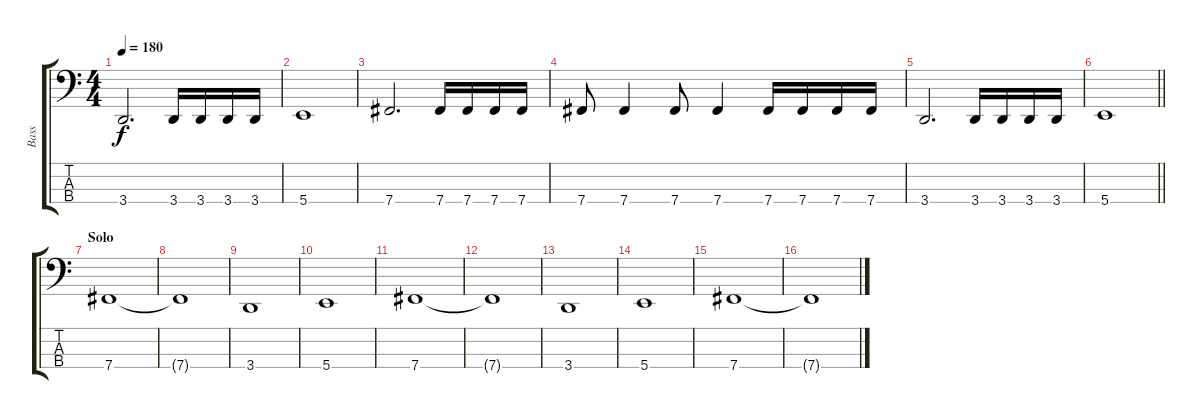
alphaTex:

\track ("Bass" "Bass") {instrument electricbassfinger}
\staff {score tabs}
\tuning (E2 B1 Gb1 B0) {hide}
\ts (4 4)
\tempo 180
\clef f4
\ks c
3.4.2{d dy f} 3.4.16 3.4.16 3.4.16 3.4.16 |
5.4.1 |
7.4.2{d} 7.4.16 7.4.16 7.4.16 7.4.16 |
7.4.8 7.4.4 7.4.8 7.4.4 7.4.16 7.4.16 7.4.16 7.4.16 |
3.4.2{d} 3.4.16 3.4.16 3.4.16 3.4.16 |
\barLineRight lightlight
5.4.1 |
\section ("" "Solo")
7.4.1 |
7.4{t}.1 |
3.4.1 |
5.4.1 |
7.4.1 |
7.4{t}.1 |
3.4.1 |
5.4.1 |
7.4.1 |
7.4{t}.1
